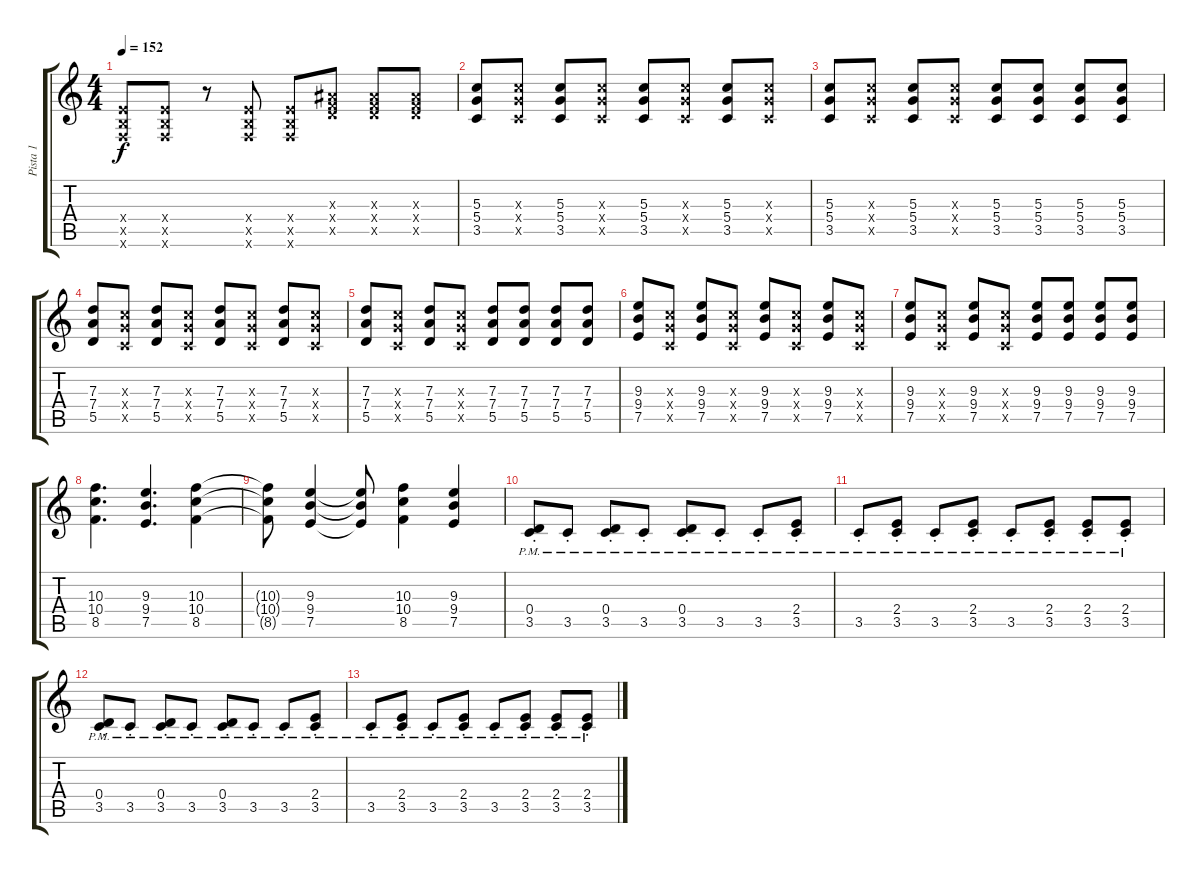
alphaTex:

\track ("Pista 1" "Pista 1") {instrument acousticguitarsteel}
\staff {score tabs}
\tuning (E4 B3 G3 D3 A2 E2) {hide}
\ts (4 4)
\tempo 152
\clef g2
\ks c
(2.4{x} 2.5{x} 1.6{x}).8{dy f volume 7 instrument distortionguitar} (2.4{x} 2.5{x} 1.6{x}).8 r.8 (2.4{x} 2.5{x} 1.6{x}).8 (2.4{x} 2.5{x} 1.6{x}).8 (3.3{x} 3.4{x} 5.5{x}).8 (3.3{x} 3.4{x} 5.5{x}).8 (3.3{x} 3.4{x} 5.5{x}).8 |
(5.3 5.4 3.5).8 (5.3{x} 5.4{x} 3.5{x}).8 (5.3 5.4 3.5).8 (5.3{x} 5.4{x} 3.5{x}).8 (5.3 5.4 3.5).8 (5.3{x} 5.4{x} 3.5{x}).8 (5.3 5.4 3.5).8 (5.3{x} 5.4{x} 3.5{x}).8 |
(5.3 5.4 3.5).8 (5.3{x} 5.4{x} 3.5{x}).8 (5.3 5.4 3.5).8 (5.3{x} 5.4{x} 3.5{x}).8 (5.3 5.4 3.5).8 (5.3 5.4 3.5).8 (5.3 5.4 3.5).8 (5.3 5.4 3.5).8 |
(7.3 7.4 5.5).8 (5.3{x} 5.4{x} 3.5{x}).8 (7.3 7.4 5.5).8 (5.3{x} 5.4{x} 3.5{x}).8 (7.3 7.4 5.5).8 (5.3{x} 5.4{x} 3.5{x}).8 (7.3 7.4 5.5).8 (5.3{x} 5.4{x} 3.5{x}).8 |
(7.3 7.4 5.5).8 (5.3{x} 5.4{x} 3.5{x}).8 (7.3 7.4 5.5).8 (5.3{x} 5.4{x} 3.5{x}).8 (7.3 7.4 5.5).8 (7.3 7.4 5.5).8 (7.3 7.4 5.5).8 (7.3 7.4 5.5).8 |
(9.3 9.4 7.5).8 (5.3{x} 5.4{x} 3.5{x}).8 (9.3 9.4 7.5).8 (5.3{x} 5.4{x} 3.5{x}).8 (9.3 9.4 7.5).8 (5.3{x} 5.4{x} 3.5{x}).8 (9.3 9.4 7.5).8 (5.3{x} 5.4{x} 3.5{x}).8 |
(9.3 9.4 7.5).8 (5.3{x} 5.4{x} 3.5{x}).8 (9.3 9.4 7.5).8 (5.3{x} 5.4{x} 3.5{x}).8 (9.3 9.4 7.5).8 (9.3 9.4 7.5).8 (9.3 9.4 7.5).8 (9.3 9.4 7.5).8 |
(10.3 10.4 8.5).4{d} (9.3 9.4 7.5).4{d} (10.3 10.4 8.5).4 |
(10.3{t} 10.4{t} 8.5{t}).8 (9.3 9.4 7.5).4 (9.3{t} 9.4{t} 7.5{t}).8 (10.3 10.4 8.5).4 (9.3 9.4 7.5).4 |
(0.4{pm st} 3.5{pm st}).8{volume 12 instrument acousticguitarsteel} 3.5{pm st}.8 (0.4{pm st} 3.5{pm st}).8 3.5{pm st}.8 (0.4{pm st} 3.5{pm st}).8 3.5{pm st}.8 3.5{pm st}.8 (2.4{pm st} 3.5{pm st}).8 |
3.5{pm st}.8 (2.4{pm st} 3.5{pm st}).8 3.5{pm st}.8 (2.4{pm st} 3.5{pm st}).8 3.5{pm st}.8 (2.4{pm st} 3.5{pm st}).8 (2.4{pm st} 3.5{pm st}).8 (2.4{pm st} 3.5{pm st}).8 |
(0.4{pm st} 3.5{pm st}).8 3.5{pm st}.8 (0.4{pm st} 3.5{pm st}).8 3.5{pm st}.8 (0.4{pm st} 3.5{pm st}).8 3.5{pm st}.8 3.5{pm st}.8 (2.4{pm st} 3.5{pm st}).8 |
3.5{pm st}.8 (2.4{pm st} 3.5{pm st}).8 3.5{pm st}.8 (2.4{pm st} 3.5{pm st}).8 3.5{pm st}.8 (2.4{pm st} 3.5{pm st}).8 (2.4{pm st} 3.5{pm st}).8 (2.4{pm st} 3.5{pm st}).8
